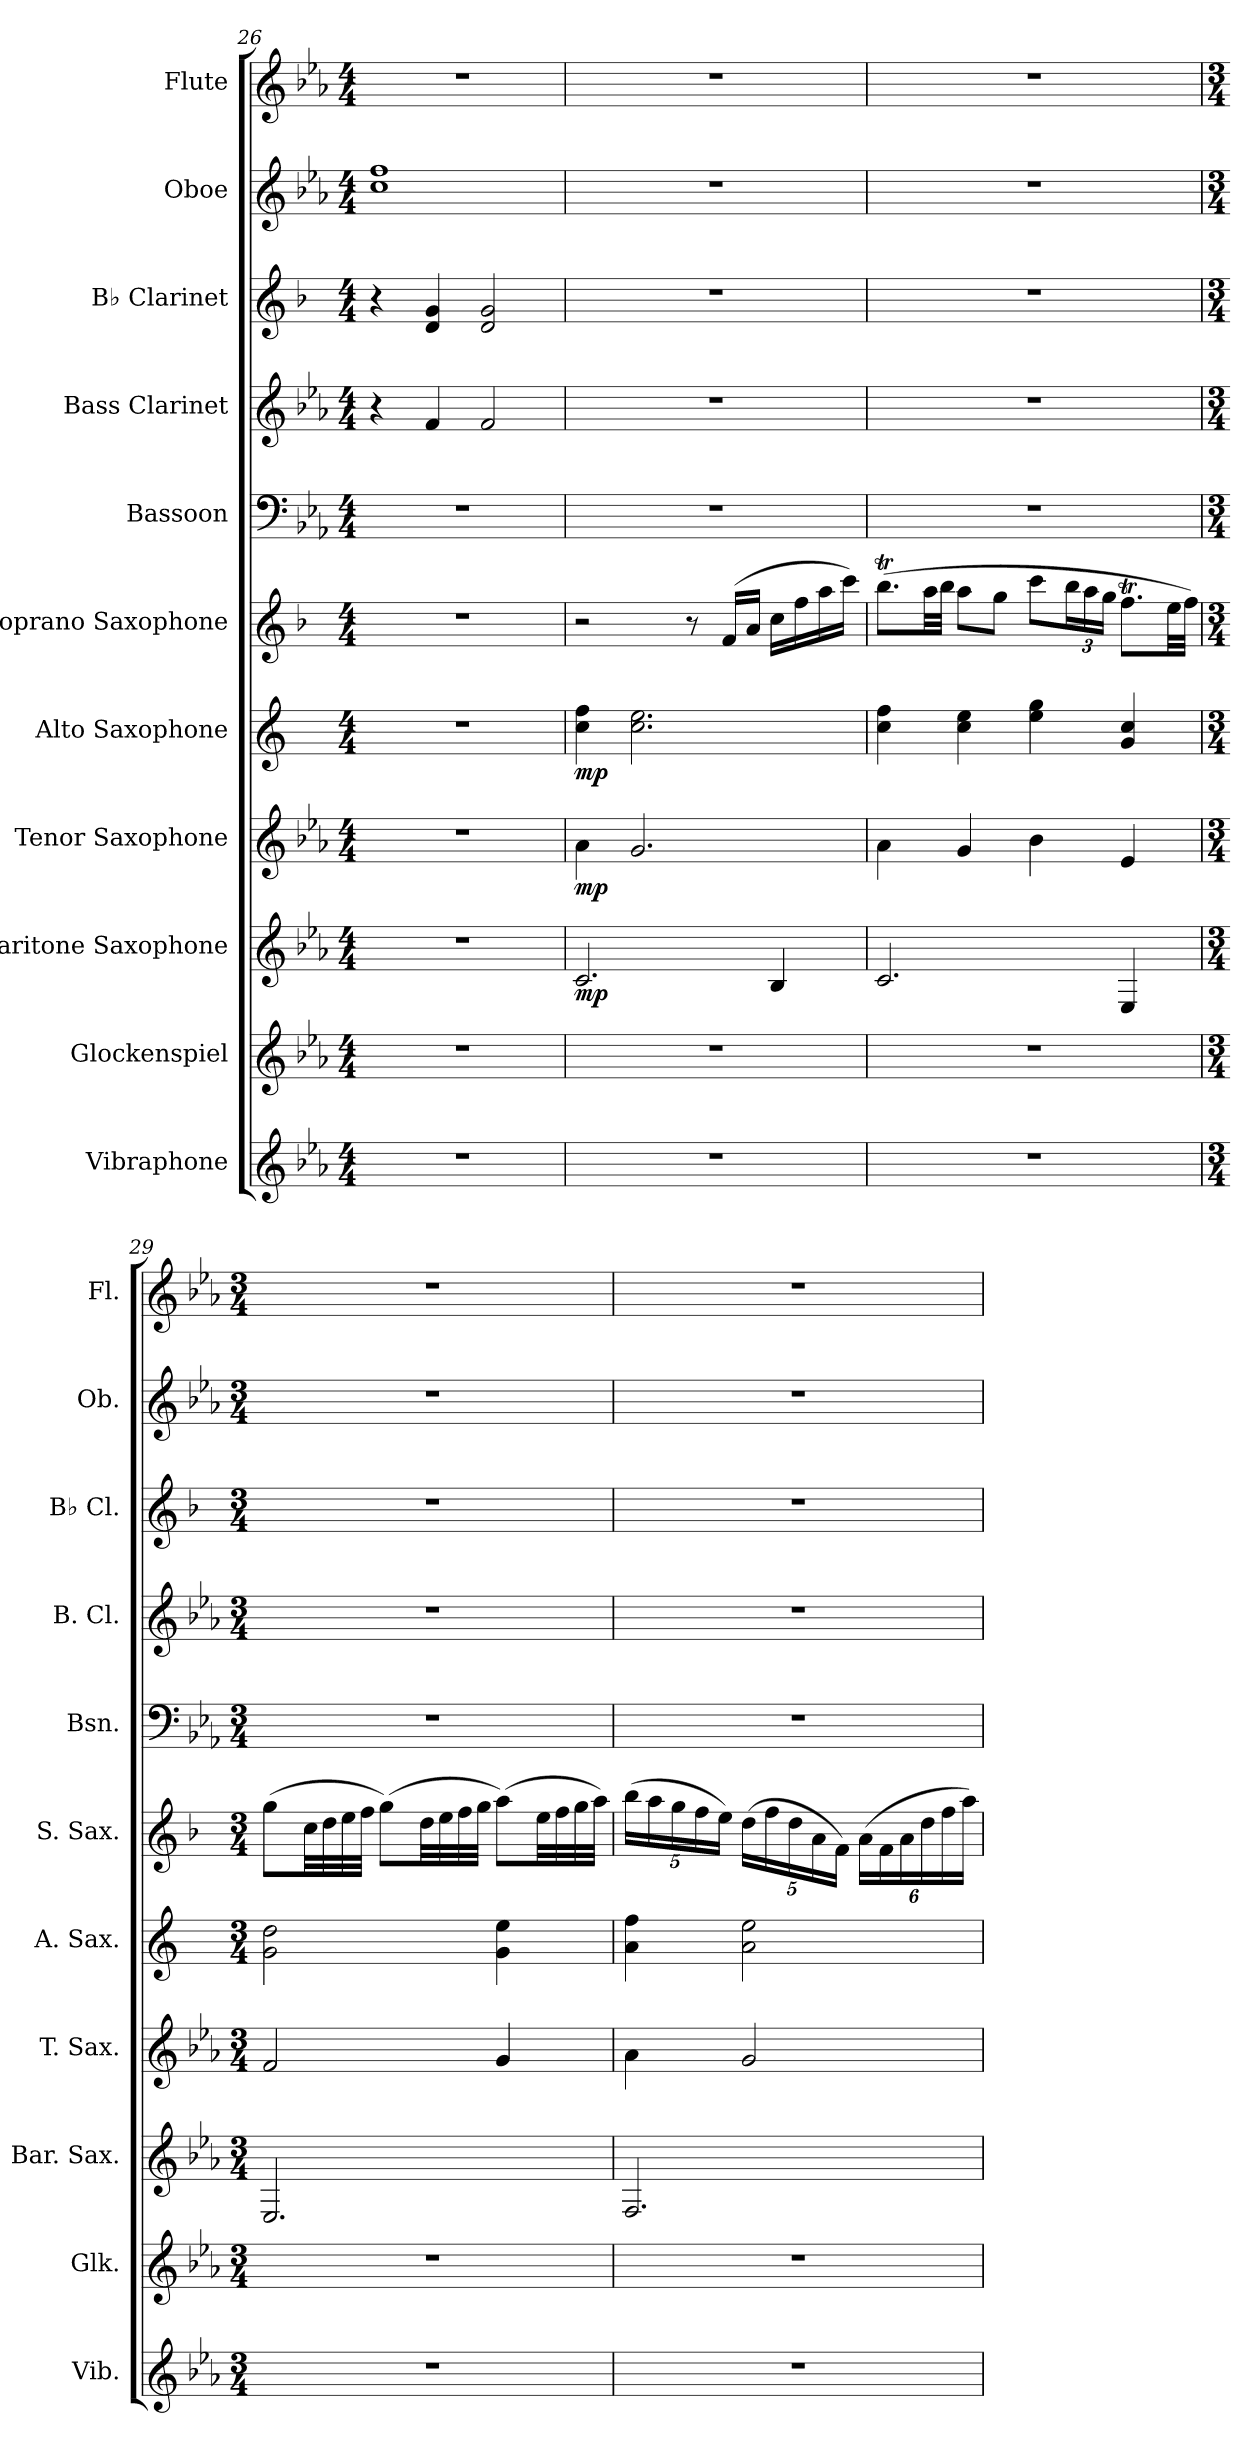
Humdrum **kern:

**kern	**kern	**kern	**dynam	**kern	**dynam	**kern	**dynam	**kern	**kern	**kern	**kern	**kern	**kern
*part11	*part10	*part9	*part9	*part8	*part8	*part7	*part7	*part6	*part5	*part4	*part3	*part2	*part1
*staff11	*staff10	*staff9	*staff9	*staff8	*staff8	*staff7	*staff7	*staff6	*staff5	*staff4	*staff3	*staff2	*staff1
*I"Vibraphone	*I"Glockenspiel	*I"Baritone Saxophone	*	*I"Tenor Saxophone	*	*I"Alto Saxophone	*	*I"Soprano Saxophone	*I"Bassoon	*I"Bass Clarinet	*I"B♭ Clarinet	*I"Oboe	*I"Flute
*I'Vib.	*I'Glk.	*I'Bar. Sax.	*	*I'T. Sax.	*	*I'A. Sax.	*	*I'S. Sax.	*I'Bsn.	*I'B. Cl.	*I'B♭ Cl.	*I'Ob.	*I'Fl.
*clefG2	*clefG2	*clefG2	*	*clefG2	*	*clefG2	*	*clefG2	*clefF4	*clefG2	*clefG2	*clefG2	*clefG2
*	*ITrd-14c-24	*ITrd12c21	*	*ITrd8c14	*	*ITrd5c9	*	*ITrd1c2	*	*ITrd8c14	*ITrd1c2	*	*
*k[b-e-a-]	*k[b-e-a-]	*k[b-e-a-]	*	*k[b-e-a-]	*	*k[b-e-a-]	*	*k[b-e-a-]	*k[b-e-a-]	*k[b-e-a-]	*k[b-e-a-]	*k[b-e-a-]	*k[b-e-a-]
*M4/4	*M4/4	*M4/4	*	*M4/4	*	*M4/4	*	*M4/4	*M4/4	*M4/4	*M4/4	*M4/4	*M4/4
=26	=26	=26	=26	=26	=26	=26	=26	=26	=26	=26	=26	=26	=26
1r	1r	1r	.	1r	.	1r	.	1r	1r	4r	4r	1cc 1ff	1r
.	.	.	.	.	.	.	.	.	.	4F/	4c/ 4f/	.	.
.	.	.	.	.	.	.	.	.	.	2F/	2c/ 2f/	.	.
=27	=27	=27	=27	=27	=27	=27	=27	=27	=27	=27	=27	=27	=27
!	!	!	!LO:DY:b	!	!LO:DY:b	!	!LO:DY:b	!	!	!	!	!	!
1r	1r	2.C/	mp	4A-\	mp	4e-\ 4a-\	mp	2r	1r	1r	1r	1r	1r
.	.	.	.	2.G/	.	2.e-\ 2.g\	.	.	.	.	.	.	.
.	.	.	.	.	.	.	.	8r	.	.	.	.	.
.	.	.	.	.	.	.	.	(16e-/LL	.	.	.	.	.
.	.	.	.	.	.	.	.	16g/JJ	.	.	.	.	.
.	.	4BB-/	.	.	.	.	.	16b-\LL	.	.	.	.	.
.	.	.	.	.	.	.	.	16ee-\	.	.	.	.	.
.	.	.	.	.	.	.	.	16gg\	.	.	.	.	.
.	.	.	.	.	.	.	.	16bb-\JJ)	.	.	.	.	.
!!LO:PB:g=z
=28	=28	=28	=28	=28	=28	=28	=28	=28	=28	=28	=28	=28	=28
1r	1r	2.C/	.	4A-\	.	4e-\ 4a-\	.	(8.aa-T\L	1r	1r	1r	1r	1r
.	.	.	.	.	.	.	.	32gg\LL	.	.	.	.	.
.	.	.	.	.	.	.	.	32aa-\JJJ	.	.	.	.	.
.	.	.	.	4G/	.	4e-\ 4g\	.	8gg\L	.	.	.	.	.
.	.	.	.	.	.	.	.	8ff\J	.	.	.	.	.
.	.	.	.	4B-\	.	4g\ 4b-\	.	8bb-\L	.	.	.	.	.
*	*	*	*	*	*	*	*	*Xbrackettup	*	*	*	*	*
.	.	.	.	.	.	.	.	24aa-\L	.	.	.	.	.
.	.	.	.	.	.	.	.	24gg\	.	.	.	.	.
.	.	.	.	.	.	.	.	24ff\JJ	.	.	.	.	.
.	.	4EE-/	.	4E-/	.	4B-/ 4e-/	.	8.ee-T\L	.	.	.	.	.
.	.	.	.	.	.	.	.	32dd\LL	.	.	.	.	.
.	.	.	.	.	.	.	.	32ee-\JJJ)	.	.	.	.	.
=29	=29	=29	=29	=29	=29	=29	=29	=29	=29	=29	=29	=29	=29
*M3/4	*M3/4	*M3/4	*	*M3/4	*	*M3/4	*	*M3/4	*M3/4	*M3/4	*M3/4	*M3/4	*M3/4
2.r	2.r	2.EE-/	.	2F/	.	2B-\ 2f\	.	(8ff\L	2.r	2.r	2.r	2.r	2.r
.	.	.	.	.	.	.	.	32b-\LL	.	.	.	.	.
.	.	.	.	.	.	.	.	32cc\	.	.	.	.	.
.	.	.	.	.	.	.	.	32dd\	.	.	.	.	.
.	.	.	.	.	.	.	.	32ee-\JJJ	.	.	.	.	.
.	.	.	.	.	.	.	.	(8ff\L)	.	.	.	.	.
.	.	.	.	.	.	.	.	32cc\LL	.	.	.	.	.
.	.	.	.	.	.	.	.	32dd\	.	.	.	.	.
.	.	.	.	.	.	.	.	32ee-\	.	.	.	.	.
.	.	.	.	.	.	.	.	32ff\JJJ	.	.	.	.	.
.	.	.	.	4G/	.	4B-\ 4g\	.	(8gg\L)	.	.	.	.	.
.	.	.	.	.	.	.	.	32dd\LL	.	.	.	.	.
.	.	.	.	.	.	.	.	32ee-\	.	.	.	.	.
.	.	.	.	.	.	.	.	32ff\	.	.	.	.	.
.	.	.	.	.	.	.	.	32gg\JJJ)	.	.	.	.	.
!!LO:PB:g=z
=30	=30	=30	=30	=30	=30	=30	=30	=30	=30	=30	=30	=30	=30
2.r	2.r	2.FF/	.	4A-\	.	4c\ 4a-\	.	(20aa-\LL	2.r	2.r	2.r	2.r	2.r
.	.	.	.	.	.	.	.	20gg\	.	.	.	.	.
.	.	.	.	.	.	.	.	20ff\	.	.	.	.	.
.	.	.	.	.	.	.	.	20ee-\	.	.	.	.	.
.	.	.	.	.	.	.	.	20dd\JJ)	.	.	.	.	.
.	.	.	.	2G/	.	2c\ 2g\	.	(20cc\LL	.	.	.	.	.
.	.	.	.	.	.	.	.	20ee-\	.	.	.	.	.
.	.	.	.	.	.	.	.	20cc\	.	.	.	.	.
.	.	.	.	.	.	.	.	20g\	.	.	.	.	.
.	.	.	.	.	.	.	.	20e-\JJ)	.	.	.	.	.
.	.	.	.	.	.	.	.	(24g\LL	.	.	.	.	.
.	.	.	.	.	.	.	.	24e-\	.	.	.	.	.
.	.	.	.	.	.	.	.	24g\	.	.	.	.	.
.	.	.	.	.	.	.	.	24cc\	.	.	.	.	.
.	.	.	.	.	.	.	.	24ee-\	.	.	.	.	.
.	.	.	.	.	.	.	.	24gg\JJ)	.	.	.	.	.
=	=	=	=	=	=	=	=	=	=	=	=	=	=
*-	*-	*-	*-	*-	*-	*-	*-	*-	*-	*-	*-	*-	*-
